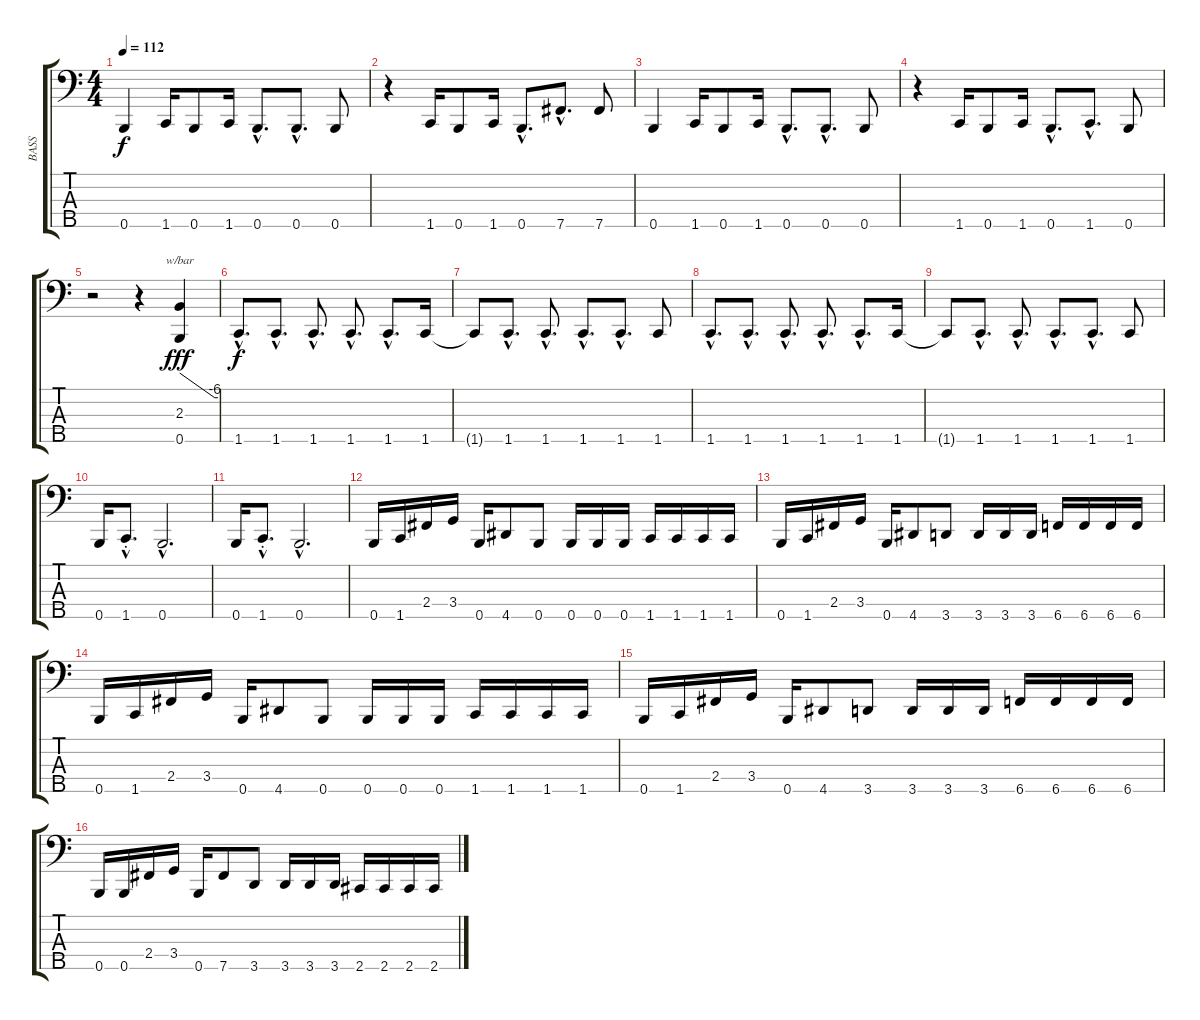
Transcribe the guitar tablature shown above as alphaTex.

\track ("BASS" "BASS") {instrument slapbass2}
\staff {score tabs}
\tuning (G2 D2 A1 E1 B0) {hide}
\ts (4 4)
\tempo 112
\clef f4
\ks c
0.5.4{dy f} 1.5.16 0.5.8 1.5.16 0.5{hac}.8{d} 0.5{hac}.8{d} 0.5.8 |
r.4 1.5.16 0.5.8 1.5.16 0.5{hac}.8{d} 7.5{hac}.8{d} 7.5.8 |
0.5.4 1.5.16 0.5.8 1.5.16 0.5{hac}.8{d} 0.5{hac}.8{d} 0.5.8 |
r.4 1.5.16 0.5.8 1.5.16 0.5{hac}.8{d} 1.5{hac}.8{d} 0.5.8 |
r.2 r.4 (2.3 0.5).4{tbe (custom default 0 0 55 -24 60 -24) dy fff} |
1.5{hac}.8{d dy f} 1.5{hac}.8{d} 1.5{hac}.8{d} 1.5{hac}.8{d} 1.5{hac}.8{d} 1.5.16 |
1.5{t}.8 1.5{hac}.8{d} 1.5{hac}.8{d} 1.5{hac}.8{d} 1.5{hac}.8{d} 1.5.8 |
1.5{hac}.8{d} 1.5{hac}.8{d} 1.5{hac}.8{d} 1.5{hac}.8{d} 1.5{hac}.8{d} 1.5.16 |
1.5{t}.8 1.5{hac}.8{d} 1.5{hac}.8{d} 1.5{hac}.8{d} 1.5{hac}.8{d} 1.5.8 |
0.5.16 1.5{hac st}.8{d} 0.5{hac}.2{d} |
0.5.16 1.5{hac st}.8{d} 0.5{hac}.2{d} |
0.5.16 1.5.16 2.4.16 3.4.16 0.5.16 4.5.8 0.5.8 0.5.16 0.5.16 0.5.16 1.5.16 1.5.16 1.5.16 1.5.16 |
0.5.16 1.5.16 2.4.16 3.4.16 0.5.16 4.5.8 3.5.8 3.5.16 3.5.16 3.5.16 6.5.16 6.5.16 6.5.16 6.5.16 |
0.5.16 1.5.16 2.4.16 3.4.16 0.5.16 4.5.8 0.5.8 0.5.16 0.5.16 0.5.16 1.5.16 1.5.16 1.5.16 1.5.16 |
0.5.16 1.5.16 2.4.16 3.4.16 0.5.16 4.5.8 3.5.8 3.5.16 3.5.16 3.5.16 6.5.16 6.5.16 6.5.16 6.5.16 |
0.5.16 0.5.16 2.4.16 3.4.16 0.5.16 7.5.8 3.5.8 3.5.16 3.5.16 3.5.16 2.5.16 2.5.16 2.5.16 2.5.16
